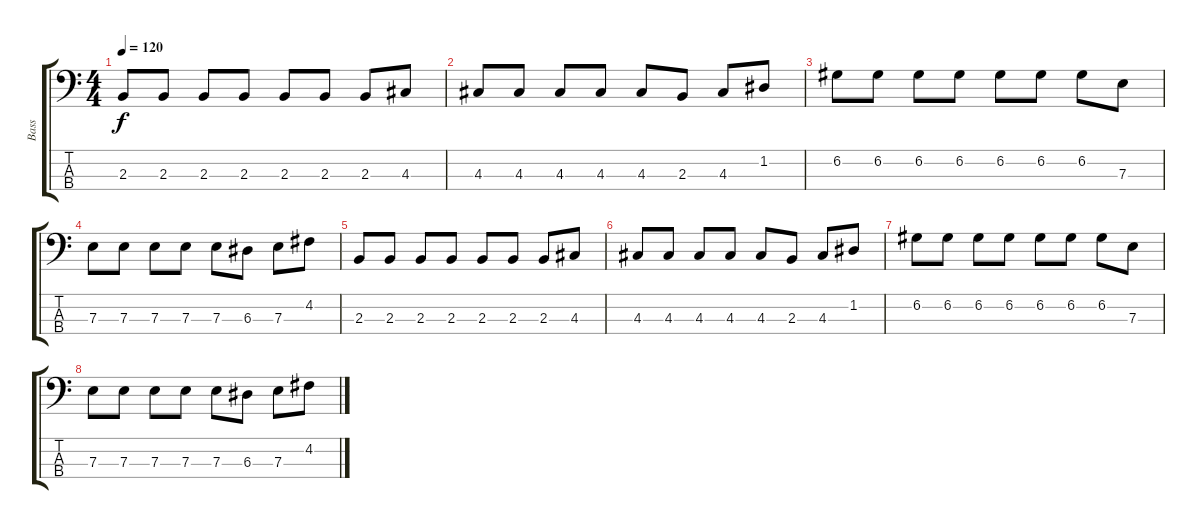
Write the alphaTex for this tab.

\track ("Bass" "Bass") {instrument electricbassfinger}
\staff {score tabs}
\tuning (G2 D2 A1 E1) {hide}
\ts (4 4)
\tempo 120
\clef f4
\ks c
2.3.8{dy f} 2.3.8 2.3.8 2.3.8 2.3.8 2.3.8 2.3.8 4.3.8 |
4.3.8 4.3.8 4.3.8 4.3.8 4.3.8 2.3.8 4.3.8 1.2.8 |
6.2.8 6.2.8 6.2.8 6.2.8 6.2.8 6.2.8 6.2.8 7.3.8 |
7.3.8 7.3.8 7.3.8 7.3.8 7.3.8 6.3.8 7.3.8 4.2.8 |
2.3.8 2.3.8 2.3.8 2.3.8 2.3.8 2.3.8 2.3.8 4.3.8 |
4.3.8 4.3.8 4.3.8 4.3.8 4.3.8 2.3.8 4.3.8 1.2.8 |
6.2.8 6.2.8 6.2.8 6.2.8 6.2.8 6.2.8 6.2.8 7.3.8 |
7.3.8 7.3.8 7.3.8 7.3.8 7.3.8 6.3.8 7.3.8 4.2.8
